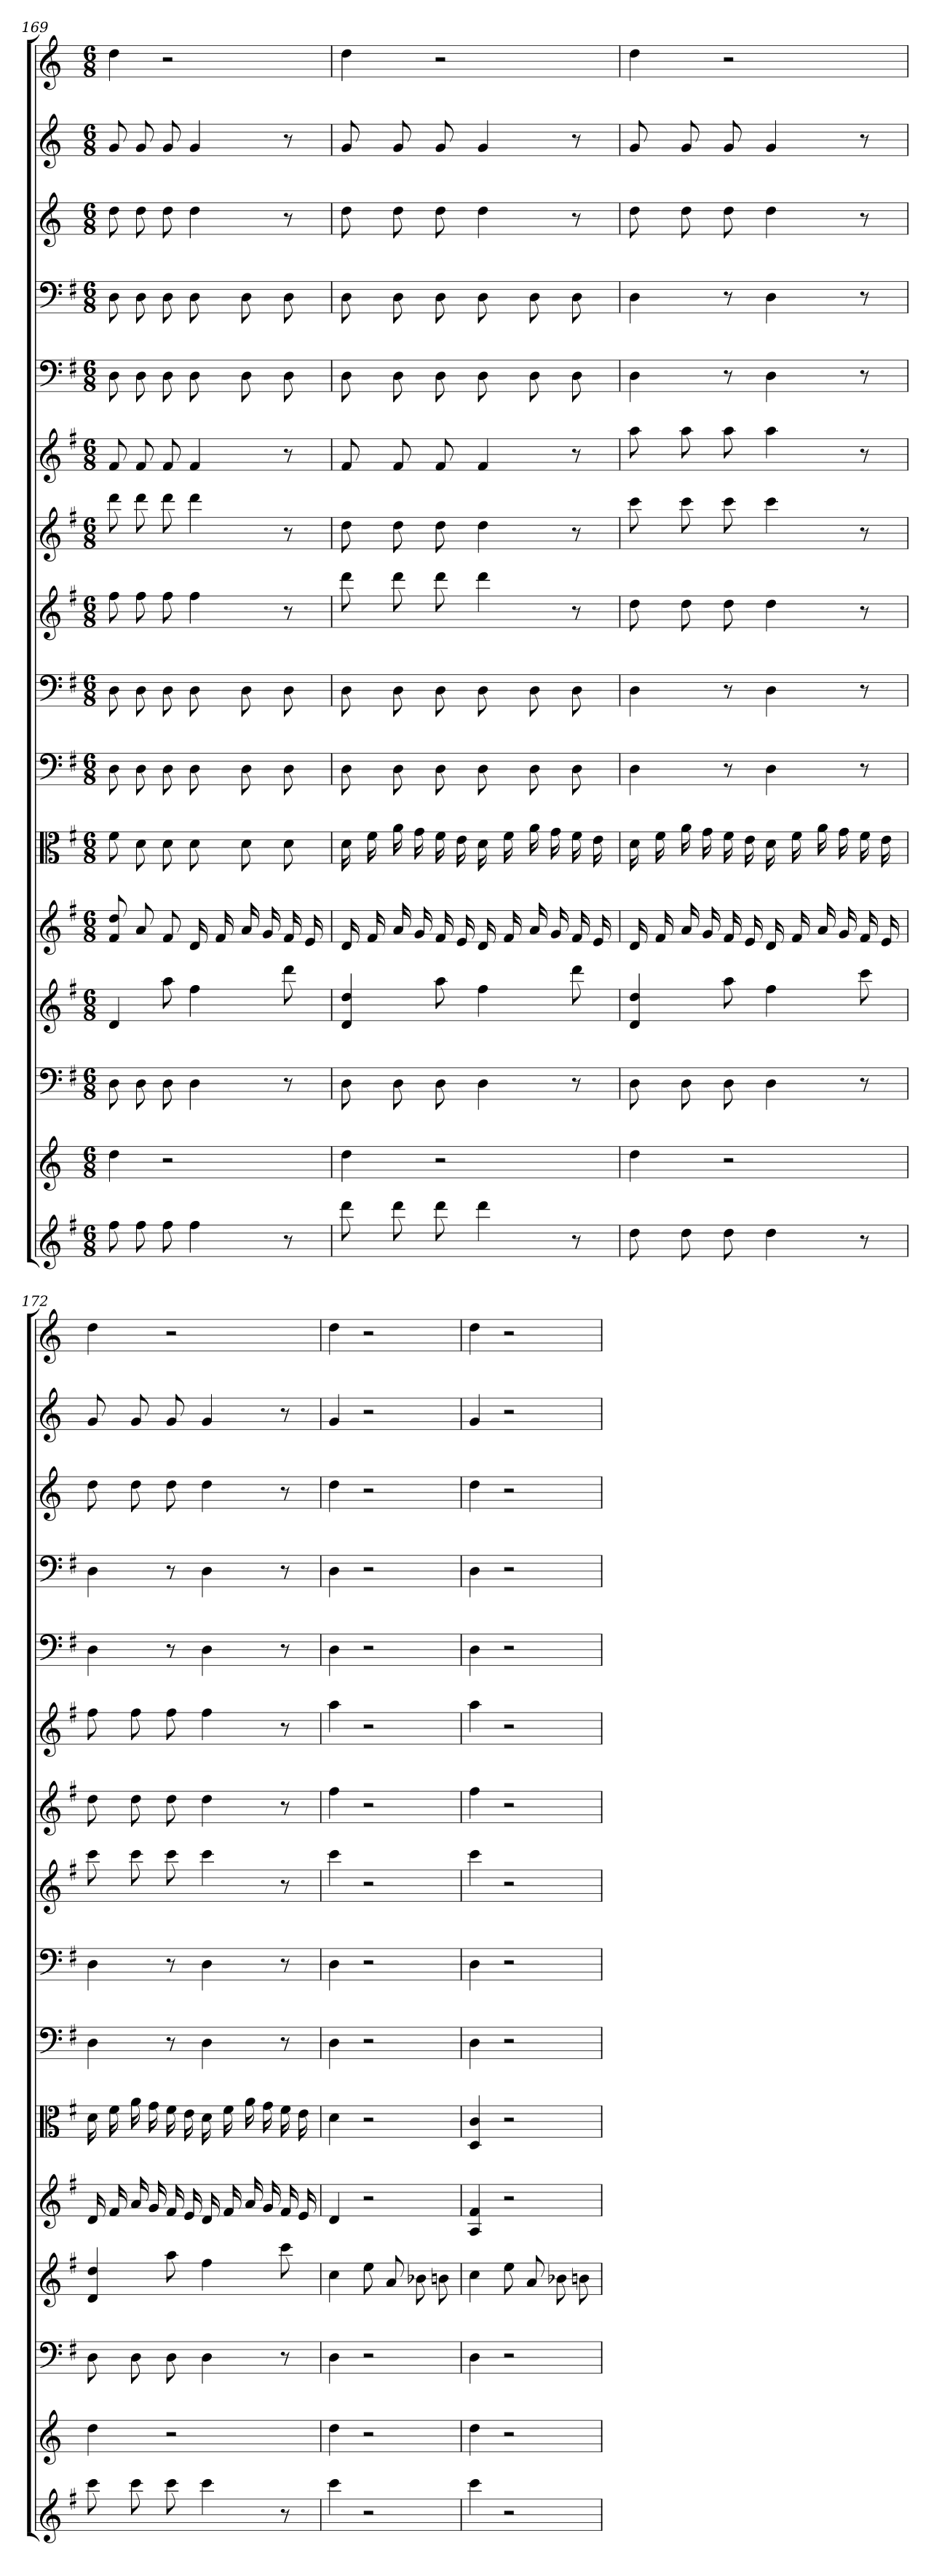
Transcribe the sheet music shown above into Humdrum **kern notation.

**kern	**kern	**kern	**kern	**kern	**kern	**kern	**kern	**kern	**kern	**kern	**kern	**kern	**kern	**kern	**kern
*part16	*part15	*part14	*part13	*part12	*part11	*part10	*part9	*part8	*part7	*part6	*part5	*part4	*part3	*part2	*part1
*staff16	*staff15	*staff14	*staff13	*staff12	*staff11	*staff10	*staff9	*staff8	*staff7	*staff6	*staff5	*staff4	*staff3	*staff2	*staff1
*	*	*clefF4	*	*	*clefC3	*clefF4	*clefF4	*	*	*	*clefF4	*clefF4	*	*	*
*k[f#]	*k[]	*k[f#]	*k[f#]	*k[f#]	*k[f#]	*k[f#]	*k[f#]	*k[f#]	*k[f#]	*k[f#]	*k[f#]	*k[f#]	*k[]	*k[]	*k[]
*M6/8	*M6/8	*M6/8	*M6/8	*M6/8	*M6/8	*M6/8	*M6/8	*M6/8	*M6/8	*M6/8	*M6/8	*M6/8	*M6/8	*M6/8	*M6/8
=169	=169	=169	=169	=169	=169	=169	=169	=169	=169	=169	=169	=169	=169	=169	=169
8ff#	4dd	8D	4d	8f# 8dd	8f#	8D	8D	8ff#	8ddd	8f#	8D	8D	8dd	8g	4dd
8ff#	.	8D	.	8a	8d	8D	8D	8ff#	8ddd	8f#	8D	8D	8dd	8g	.
8ff#	2r	8D	8aa	8f#	8d	8D	8D	8ff#	8ddd	8f#	8D	8D	8dd	8g	2r
4ff#	.	4D	4ff#	16d	8d	8D	8D	4ff#	4ddd	4f#	8D	8D	4dd	4g	.
.	.	.	.	16f#	.	.	.	.	.	.	.	.	.	.	.
.	.	.	.	16a	8d	8D	8D	.	.	.	8D	8D	.	.	.
.	.	.	.	16g	.	.	.	.	.	.	.	.	.	.	.
8r	.	8r	8ddd	16f#	8d	8D	8D	8r	8r	8r	8D	8D	8r	8r	.
.	.	.	.	16e	.	.	.	.	.	.	.	.	.	.	.
=170	=170	=170	=170	=170	=170	=170	=170	=170	=170	=170	=170	=170	=170	=170	=170
8ddd	4dd	8D	4d 4dd	16d	16d	8D	8D	8ddd	8dd	8f#	8D	8D	8dd	8g	4dd
.	.	.	.	16f#	16f#	.	.	.	.	.	.	.	.	.	.
8ddd	.	8D	.	16a	16a	8D	8D	8ddd	8dd	8f#	8D	8D	8dd	8g	.
.	.	.	.	16g	16g	.	.	.	.	.	.	.	.	.	.
8ddd	2r	8D	8aa	16f#	16f#	8D	8D	8ddd	8dd	8f#	8D	8D	8dd	8g	2r
.	.	.	.	16e	16e	.	.	.	.	.	.	.	.	.	.
4ddd	.	4D	4ff#	16d	16d	8D	8D	4ddd	4dd	4f#	8D	8D	4dd	4g	.
.	.	.	.	16f#	16f#	.	.	.	.	.	.	.	.	.	.
.	.	.	.	16a	16a	8D	8D	.	.	.	8D	8D	.	.	.
.	.	.	.	16g	16g	.	.	.	.	.	.	.	.	.	.
8r	.	8r	8ddd	16f#	16f#	8D	8D	8r	8r	8r	8D	8D	8r	8r	.
.	.	.	.	16e	16e	.	.	.	.	.	.	.	.	.	.
=171	=171	=171	=171	=171	=171	=171	=171	=171	=171	=171	=171	=171	=171	=171	=171
8dd	4dd	8D	4d 4dd	16d	16d	4D	4D	8dd	8ccc	8aa	4D	4D	8dd	8g	4dd
.	.	.	.	16f#	16f#	.	.	.	.	.	.	.	.	.	.
8dd	.	8D	.	16a	16a	.	.	8dd	8ccc	8aa	.	.	8dd	8g	.
.	.	.	.	16g	16g	.	.	.	.	.	.	.	.	.	.
8dd	2r	8D	8aa	16f#	16f#	8r	8r	8dd	8ccc	8aa	8r	8r	8dd	8g	2r
.	.	.	.	16e	16e	.	.	.	.	.	.	.	.	.	.
4dd	.	4D	4ff#	16d	16d	4D	4D	4dd	4ccc	4aa	4D	4D	4dd	4g	.
.	.	.	.	16f#	16f#	.	.	.	.	.	.	.	.	.	.
.	.	.	.	16a	16a	.	.	.	.	.	.	.	.	.	.
.	.	.	.	16g	16g	.	.	.	.	.	.	.	.	.	.
8r	.	8r	8ccc	16f#	16f#	8r	8r	8r	8r	8r	8r	8r	8r	8r	.
.	.	.	.	16e	16e	.	.	.	.	.	.	.	.	.	.
=172	=172	=172	=172	=172	=172	=172	=172	=172	=172	=172	=172	=172	=172	=172	=172
8ccc	4dd	8D	4d 4dd	16d	16d	4D	4D	8ccc	8dd	8ff#	4D	4D	8dd	8g	4dd
.	.	.	.	16f#	16f#	.	.	.	.	.	.	.	.	.	.
8ccc	.	8D	.	16a	16a	.	.	8ccc	8dd	8ff#	.	.	8dd	8g	.
.	.	.	.	16g	16g	.	.	.	.	.	.	.	.	.	.
8ccc	2r	8D	8aa	16f#	16f#	8r	8r	8ccc	8dd	8ff#	8r	8r	8dd	8g	2r
.	.	.	.	16e	16e	.	.	.	.	.	.	.	.	.	.
4ccc	.	4D	4ff#	16d	16d	4D	4D	4ccc	4dd	4ff#	4D	4D	4dd	4g	.
.	.	.	.	16f#	16f#	.	.	.	.	.	.	.	.	.	.
.	.	.	.	16a	16a	.	.	.	.	.	.	.	.	.	.
.	.	.	.	16g	16g	.	.	.	.	.	.	.	.	.	.
8r	.	8r	8ccc	16f#	16f#	8r	8r	8r	8r	8r	8r	8r	8r	8r	.
.	.	.	.	16e	16e	.	.	.	.	.	.	.	.	.	.
=173	=173	=173	=173	=173	=173	=173	=173	=173	=173	=173	=173	=173	=173	=173	=173
4ccc	4dd	4D	4cc	4d	4d	4D	4D	4ccc	4ff#	4aa	4D	4D	4dd	4g	4dd
2r	2r	2r	8ee	2r	2r	2r	2r	2r	2r	2r	2r	2r	2r	2r	2r
.	.	.	8a	.	.	.	.	.	.	.	.	.	.	.	.
.	.	.	8b-X	.	.	.	.	.	.	.	.	.	.	.	.
.	.	.	8bn	.	.	.	.	.	.	.	.	.	.	.	.
=174	=174	=174	=174	=174	=174	=174	=174	=174	=174	=174	=174	=174	=174	=174	=174
4ccc	4dd	4D	4cc	4A 4f#	4D 4c	4D	4D	4ccc	4ff#	4aa	4D	4D	4dd	4g	4dd
2r	2r	2r	8ee	2r	2r	2r	2r	2r	2r	2r	2r	2r	2r	2r	2r
.	.	.	8a	.	.	.	.	.	.	.	.	.	.	.	.
.	.	.	8b-X	.	.	.	.	.	.	.	.	.	.	.	.
.	.	.	8bn	.	.	.	.	.	.	.	.	.	.	.	.
=	=	=	=	=	=	=	=	=	=	=	=	=	=	=	=
*-	*-	*-	*-	*-	*-	*-	*-	*-	*-	*-	*-	*-	*-	*-	*-
